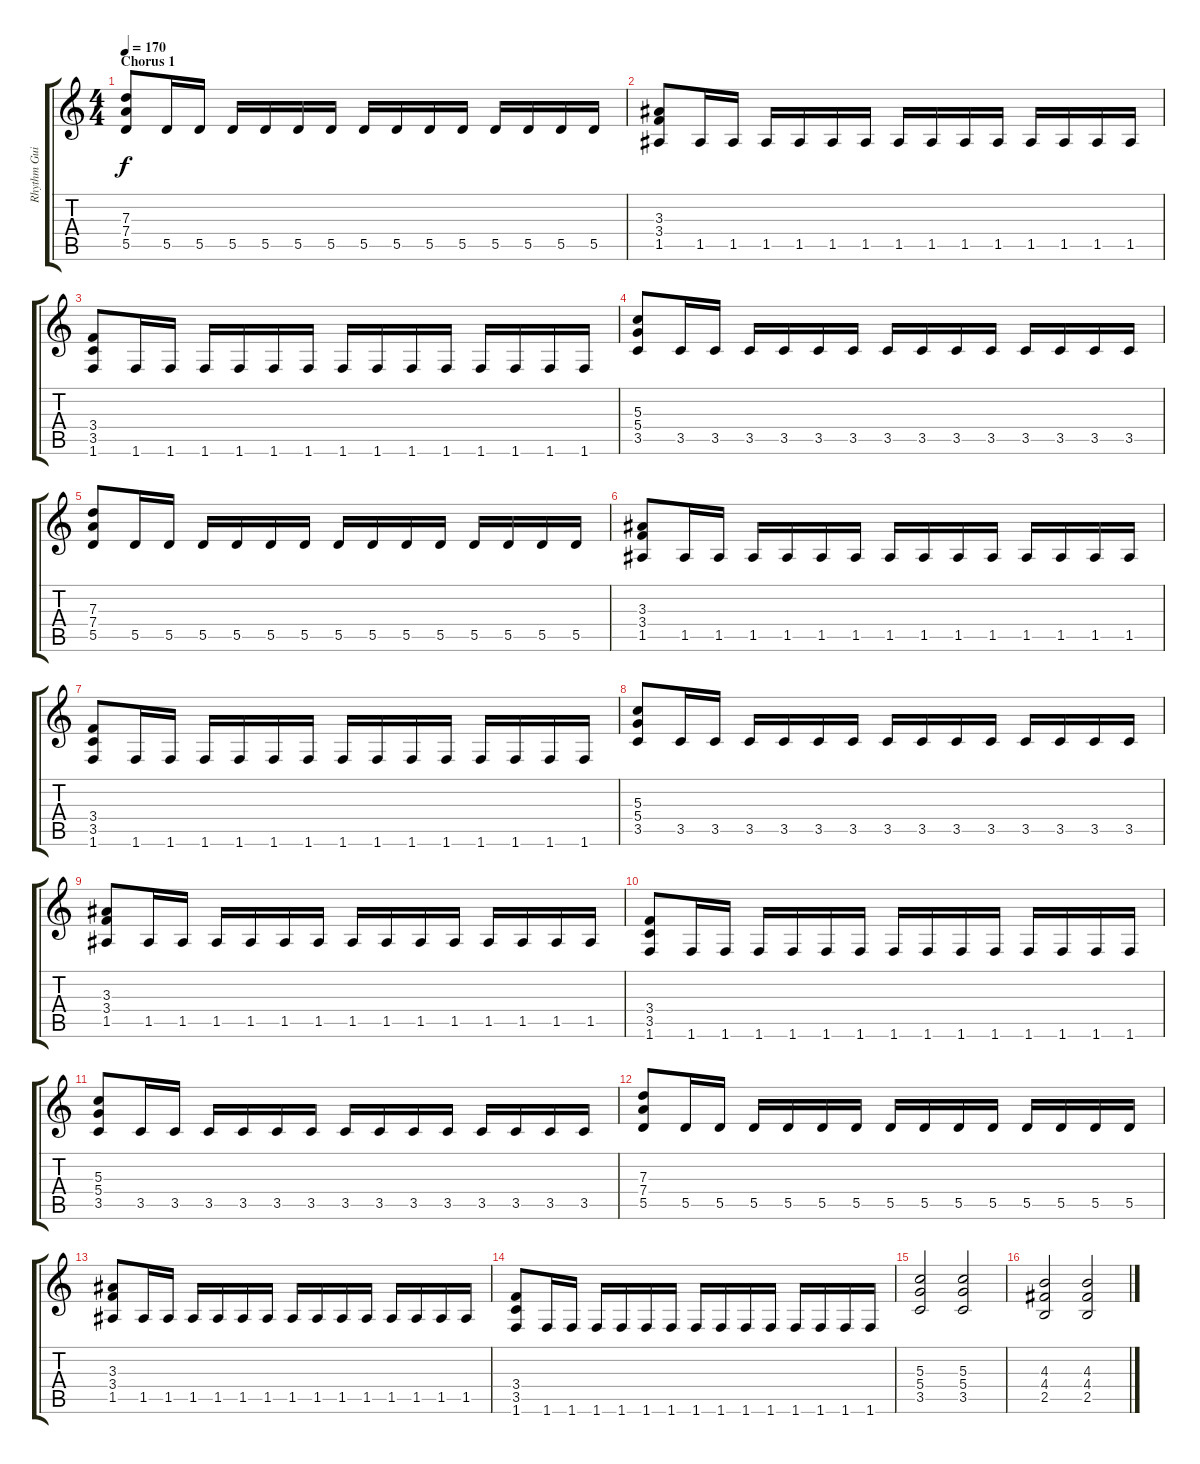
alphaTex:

\track ("Rhythm Guitar 2" "Rhythm Gui") {instrument overdrivenguitar}
\staff {score tabs}
\tuning (E4 B3 G3 D3 A2 E2) {hide}
\ts (4 4)
\section ("" "Chorus 1")
\tempo 170
\clef g2
\ks c
(7.3 7.4 5.5).8{dy f} 5.5.16 5.5.16 5.5.16 5.5.16 5.5.16 5.5.16 5.5.16 5.5.16 5.5.16 5.5.16 5.5.16 5.5.16 5.5.16 5.5.16 |
(3.3 3.4 1.5).8 1.5.16 1.5.16 1.5.16 1.5.16 1.5.16 1.5.16 1.5.16 1.5.16 1.5.16 1.5.16 1.5.16 1.5.16 1.5.16 1.5.16 |
(3.4 3.5 1.6).8 1.6.16 1.6.16 1.6.16 1.6.16 1.6.16 1.6.16 1.6.16 1.6.16 1.6.16 1.6.16 1.6.16 1.6.16 1.6.16 1.6.16 |
(5.3 5.4 3.5).8 3.5.16 3.5.16 3.5.16 3.5.16 3.5.16 3.5.16 3.5.16 3.5.16 3.5.16 3.5.16 3.5.16 3.5.16 3.5.16 3.5.16 |
(7.3 7.4 5.5).8 5.5.16 5.5.16 5.5.16 5.5.16 5.5.16 5.5.16 5.5.16 5.5.16 5.5.16 5.5.16 5.5.16 5.5.16 5.5.16 5.5.16 |
(3.3 3.4 1.5).8 1.5.16 1.5.16 1.5.16 1.5.16 1.5.16 1.5.16 1.5.16 1.5.16 1.5.16 1.5.16 1.5.16 1.5.16 1.5.16 1.5.16 |
(3.4 3.5 1.6).8 1.6.16 1.6.16 1.6.16 1.6.16 1.6.16 1.6.16 1.6.16 1.6.16 1.6.16 1.6.16 1.6.16 1.6.16 1.6.16 1.6.16 |
(5.3 5.4 3.5).8 3.5.16 3.5.16 3.5.16 3.5.16 3.5.16 3.5.16 3.5.16 3.5.16 3.5.16 3.5.16 3.5.16 3.5.16 3.5.16 3.5.16 |
(3.3 3.4 1.5).8 1.5.16 1.5.16 1.5.16 1.5.16 1.5.16 1.5.16 1.5.16 1.5.16 1.5.16 1.5.16 1.5.16 1.5.16 1.5.16 1.5.16 |
(3.4 3.5 1.6).8 1.6.16 1.6.16 1.6.16 1.6.16 1.6.16 1.6.16 1.6.16 1.6.16 1.6.16 1.6.16 1.6.16 1.6.16 1.6.16 1.6.16 |
(5.3 5.4 3.5).8 3.5.16 3.5.16 3.5.16 3.5.16 3.5.16 3.5.16 3.5.16 3.5.16 3.5.16 3.5.16 3.5.16 3.5.16 3.5.16 3.5.16 |
(7.3 7.4 5.5).8 5.5.16 5.5.16 5.5.16 5.5.16 5.5.16 5.5.16 5.5.16 5.5.16 5.5.16 5.5.16 5.5.16 5.5.16 5.5.16 5.5.16 |
(3.3 3.4 1.5).8 1.5.16 1.5.16 1.5.16 1.5.16 1.5.16 1.5.16 1.5.16 1.5.16 1.5.16 1.5.16 1.5.16 1.5.16 1.5.16 1.5.16 |
(3.4 3.5 1.6).8 1.6.16 1.6.16 1.6.16 1.6.16 1.6.16 1.6.16 1.6.16 1.6.16 1.6.16 1.6.16 1.6.16 1.6.16 1.6.16 1.6.16 |
(5.3 5.4 3.5).2 (5.3 5.4 3.5).2 |
(4.3 4.4 2.5).2 (4.3 4.4 2.5).2
